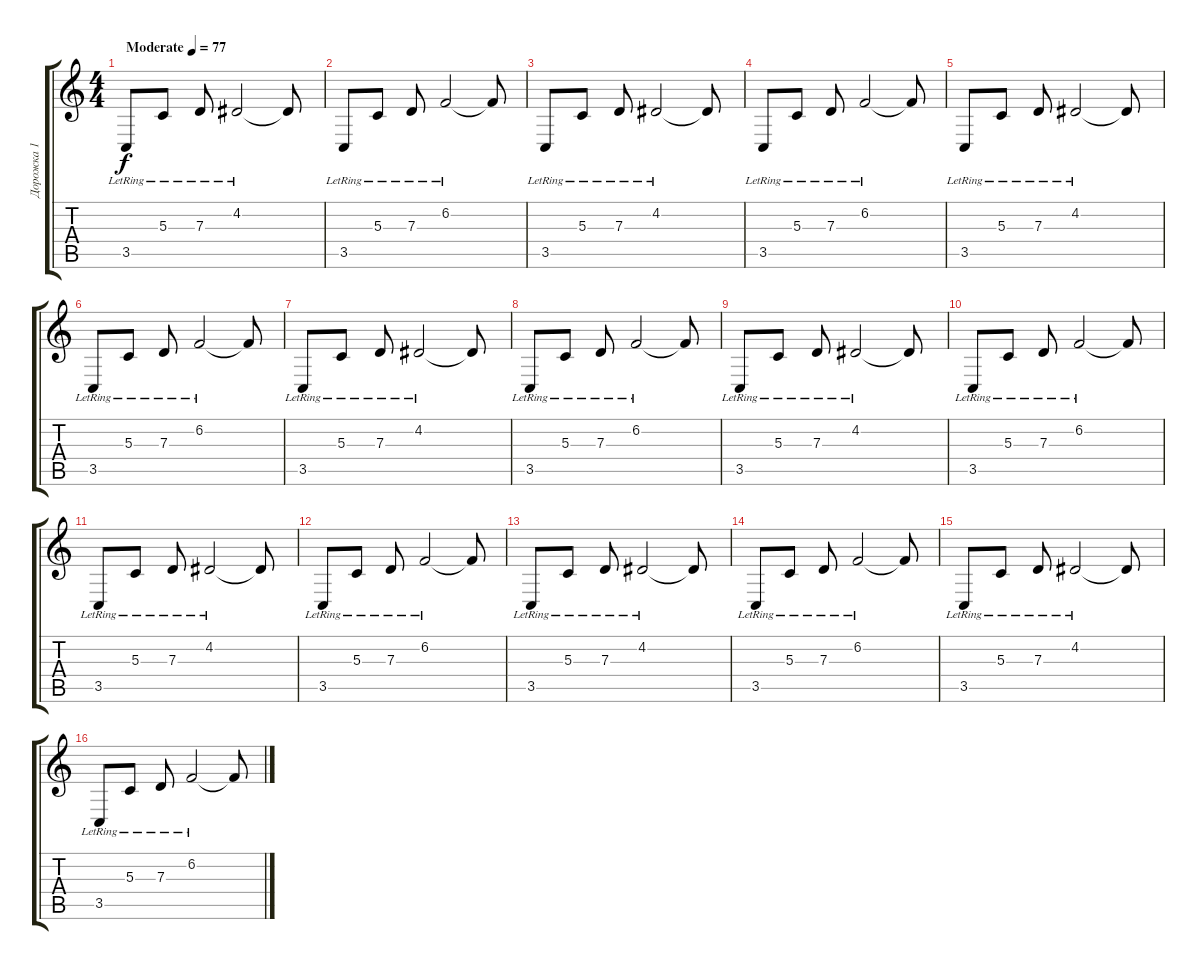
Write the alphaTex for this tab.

\track ("Дорожка 1" "Дорожка 1") {instrument acousticgrandpiano}
\staff {score tabs}
\tuning (E4 B3 G3 D3 A2 E2) {hide}
\ts (4 4)
\tempo (77 "Moderate")
\clef g2
\ks c
3.5{lr}.8{dy f instrument acousticgrandpiano} 5.3{lr}.8 7.3{lr}.8 4.2{lr}.2 4.2{t}.8 |
3.5{lr}.8 5.3{lr}.8 7.3{lr}.8 6.2{lr}.2 6.2{t}.8 |
3.5{lr}.8 5.3{lr}.8 7.3{lr}.8 4.2{lr}.2 4.2{t}.8 |
3.5{lr}.8 5.3{lr}.8 7.3{lr}.8 6.2{lr}.2 6.2{t}.8 |
3.5{lr}.8 5.3{lr}.8 7.3{lr}.8 4.2{lr}.2 4.2{t}.8 |
3.5{lr}.8 5.3{lr}.8 7.3{lr}.8 6.2{lr}.2 6.2{t}.8 |
3.5{lr}.8 5.3{lr}.8 7.3{lr}.8 4.2{lr}.2 4.2{t}.8 |
3.5{lr}.8 5.3{lr}.8 7.3{lr}.8 6.2{lr}.2 6.2{t}.8 |
3.5{lr}.8 5.3{lr}.8 7.3{lr}.8 4.2{lr}.2 4.2{t}.8 |
3.5{lr}.8 5.3{lr}.8 7.3{lr}.8 6.2{lr}.2 6.2{t}.8 |
3.5{lr}.8 5.3{lr}.8 7.3{lr}.8 4.2{lr}.2 4.2{t}.8 |
3.5{lr}.8 5.3{lr}.8 7.3{lr}.8 6.2{lr}.2 6.2{t}.8 |
3.5{lr}.8 5.3{lr}.8 7.3{lr}.8 4.2{lr}.2 4.2{t}.8 |
3.5{lr}.8 5.3{lr}.8 7.3{lr}.8 6.2{lr}.2 6.2{t}.8 |
3.5{lr}.8 5.3{lr}.8 7.3{lr}.8 4.2{lr}.2 4.2{t}.8 |
3.5{lr}.8 5.3{lr}.8 7.3{lr}.8 6.2{lr}.2 6.2{t}.8
